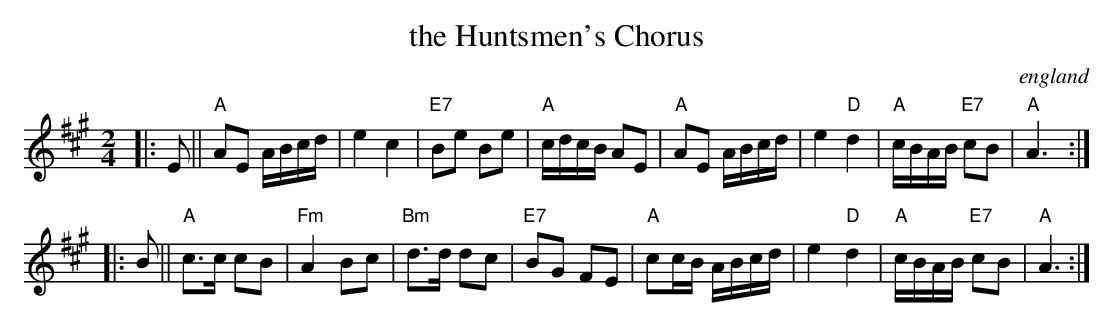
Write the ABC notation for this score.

X:1
T: the Huntsmen's Chorus
O:england
M:2/4
L:1/8
K:A
|: E || "A"AE A/B/c/d/ | e2 c2 |  "E7"Be Be | "A"c/d/c/B/ AE \
| "A"AE A/B/c/d/ | e2 "D"d2 | "A"c/B/A/B/ "E7"cB | "A"A3 :|
|: B || "A"c>c cB | "Fm"A2 Bc | "Bm"d>d dc | "E7"BG FE \
| "A"cc/B/ A/B/c/d/ | e2 "D"d2 | "A"c/B/A/B/ "E7"cB | "A"A3 :|
